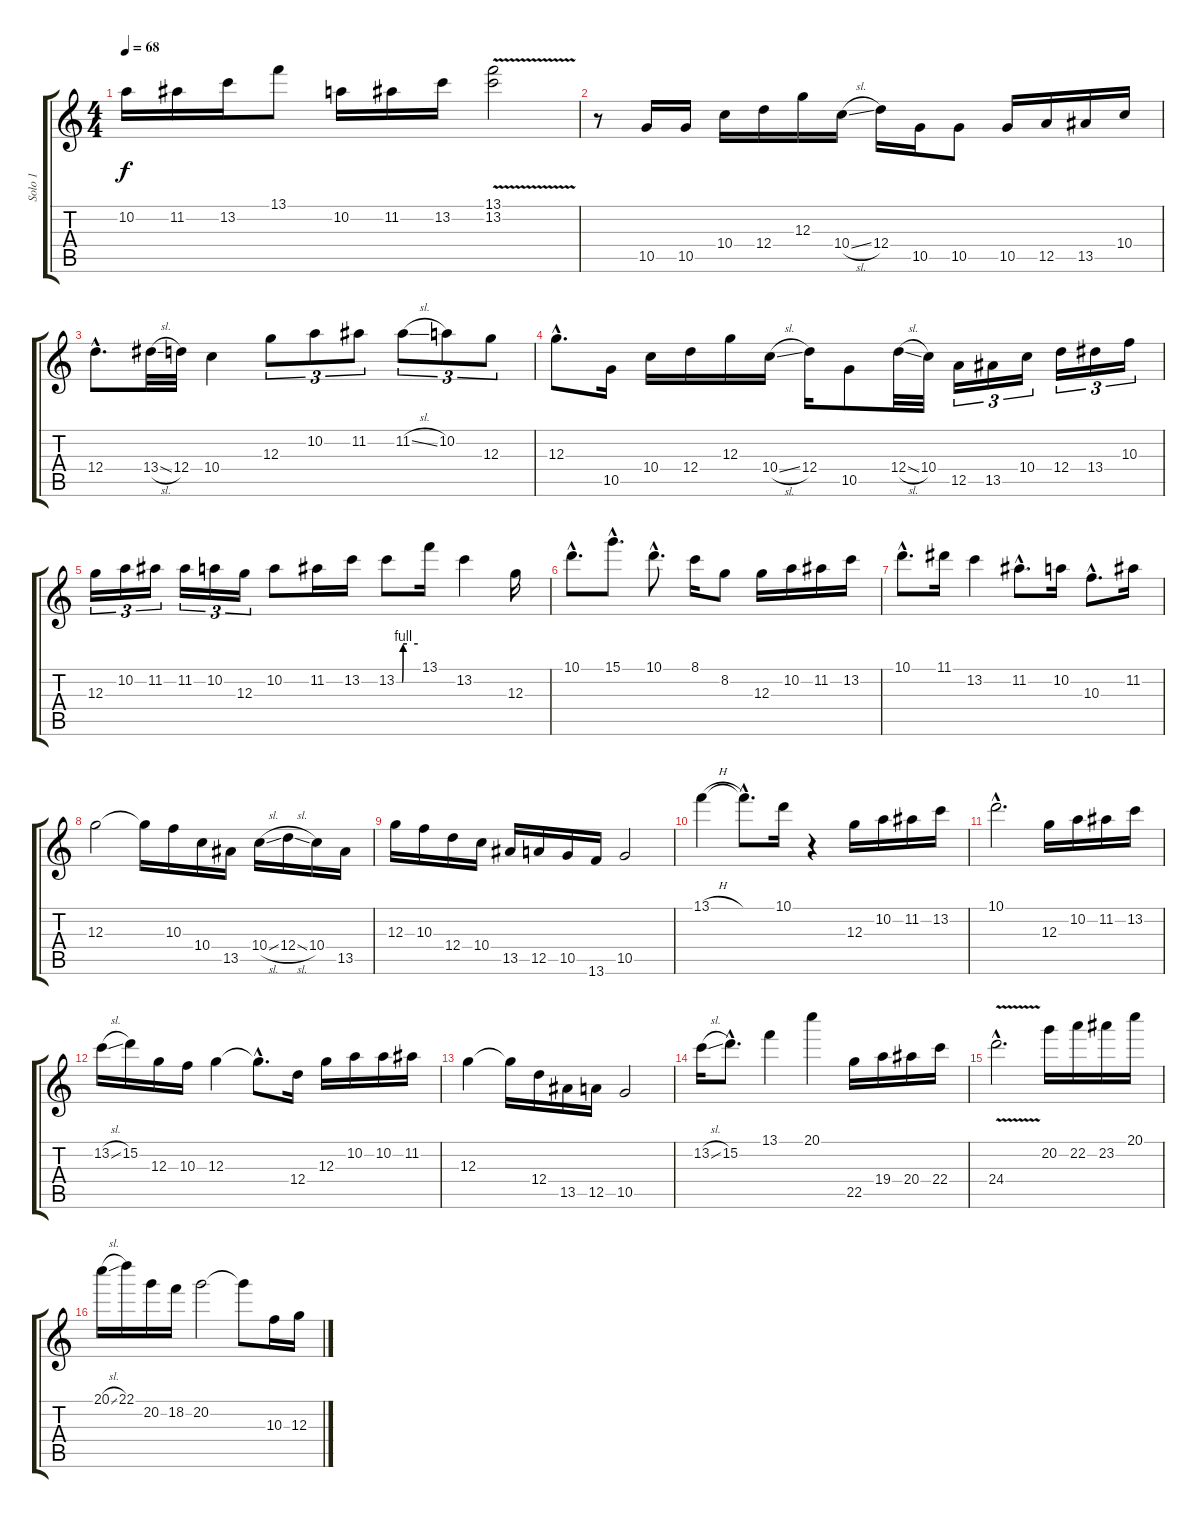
\track ("Solo 1" "Solo 1") {instrument distortionguitar}
\staff {score tabs}
\tuning (E4 B3 G3 D3 A2 E2) {hide}
\ts (4 4)
\tempo 68
\clef g2
\ks c
10.2.16{dy f} 11.2.16 13.2.16 13.1.8 10.2.16 11.2.16 13.2.16 (13.1{v} 13.2{v}).2 |
r.8 10.5.16 10.5.16 10.4.16 12.4.16 12.3.16 10.4{sl}.16 12.4.16 10.5.16 10.5.8 10.5.16 12.5.16 13.5.16 10.4.16 |
12.4{hac}.8{d} 13.4{sl}.32 12.4.32 10.4.4 12.3.8{tu (3 2)} 10.2.8{tu (3 2)} 11.2.8{tu (3 2)} 11.2{sl}.8{tu (3 2)} 10.2.8{tu (3 2)} 12.3.8{tu (3 2)} |
12.3{hac}.8{d} 10.5.16 10.4.16 12.4.16 12.3.16 10.4{sl}.16 12.4.16 10.5.8 12.4{sl}.32 10.4.32 12.5.16{tu (3 2)} 13.5.16{tu (3 2)} 10.4.16{tu (3 2)} 12.4.16{tu (3 2)} 13.4.16{tu (3 2)} 10.3.16{tu (3 2)} |
12.3.16{tu (3 2)} 10.2.16{tu (3 2)} 11.2.16{tu (3 2)} 11.2.16{tu (3 2)} 10.2.16{tu (3 2)} 12.3.16{tu (3 2)} 10.2.8 11.2.16 13.2.16 13.2{be (custom 0 0 17 0 19 4 30 4 60 4)}.8 13.1.16 13.2.4 12.3.16 |
10.1{hac}.8{d} 15.1{hac}.8{d} 10.1{hac}.8{d} 8.1.16 8.2.8 12.3.16 10.2.16 11.2.16 13.2.16 |
10.1{hac}.8{d} 11.1.16 13.2.4 11.2{hac}.8{d} 10.2.16 10.3{hac}.8{d} 11.2.16 |
12.3.2 12.3{t}.16 10.3.16 10.4.16 13.5.16 10.4{sl}.16 12.4{sl}.16 10.4.16 13.5.16 |
12.3.16 10.3.16 12.4.16 10.4.16 13.5.16 12.5.16 10.5.16 13.6.16 10.5.2 |
13.1{h}.4 13.1{hac t}.8{d} 10.1.16 r.4 12.3.16 10.2.16 11.2.16 13.2.16 |
10.1{hac}.2{d} 12.3.16 10.2.16 11.2.16 13.2.16 |
13.2{sl}.16 15.2.16 12.3.16 10.3.16 12.3.4 12.3{hac t}.8{d} 12.4.16 12.3.16 10.2.16 10.2.16 11.2.16 |
12.3.4 12.3{t}.16 12.4.16 13.5.16 12.5.16 10.5.2 |
13.2{sl}.16 15.2{hac}.8{d} 13.1.4 20.1.4 22.5.16 19.4.16 20.4.16 22.4.16 |
24.4{v hac}.2{d} 20.2.16 22.2.16 23.2.16 20.1.16 |
20.1{sl}.16 22.1.16 20.2.16 18.2.16 20.2.2 20.2{t}.8 10.3.16 12.3.16
